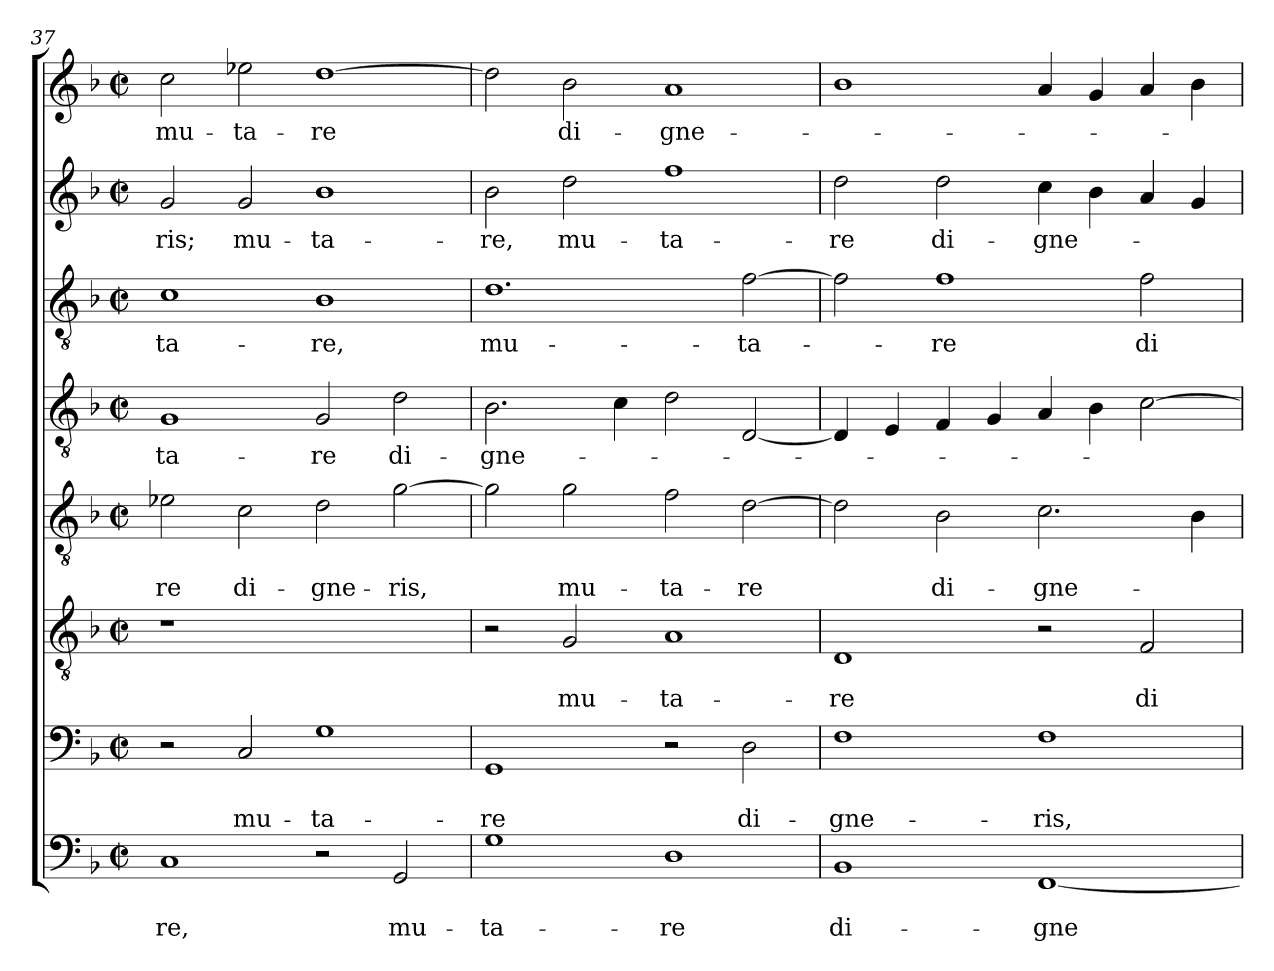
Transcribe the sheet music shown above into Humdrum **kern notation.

**kern	**text	**text	**kern	**text	**text	**kern	**text	**text	**kern	**text	**text	**kern	**text	**kern	**text	**kern	**text	**kern	**text
*part8	*part8	*part8	*part7	*part7	*part7	*part6	*part6	*part6	*part5	*part5	*part5	*part4	*part4	*part3	*part3	*part2	*part2	*part1	*part1
*staff8	*staff8	*staff8	*staff7	*staff7	*staff7	*staff6	*staff6	*staff6	*staff5	*staff5	*staff5	*staff4	*staff4	*staff3	*staff3	*staff2	*staff2	*staff1	*staff1
*clefF4	*	*	*clefF4	*	*	*clefGv2	*	*	*clefGv2	*	*	*clefGv2	*	*clefGv2	*	*clefG2	*	*clefG2	*
*k[b-]	*	*	*k[b-]	*	*	*k[b-]	*	*	*k[b-]	*	*	*k[b-]	*	*k[b-]	*	*k[b-]	*	*k[b-]	*
*F:	*	*	*F:	*	*	*F:	*	*	*F:	*	*	*F:	*	*F:	*	*F:	*	*F:	*
*M2/2	*	*	*M2/2	*	*	*M2/2	*	*	*M2/2	*	*	*M2/2	*	*M2/2	*	*M2/2	*	*M2/2	*
*met(c|)	*	*	*met(c|)	*	*	*met(c|)	*	*	*met(c|)	*	*	*met(c|)	*	*met(c|)	*	*met(c|)	*	*met(c|)	*
=37	=37	=37	=37	=37	=37	=37	=37	=37	=37	=37	=37	=37	=37	=37	=37	=37	=37	=37	=37
!	!	!LO:LY:b	!	!	!	!	!	!	!	!	!LO:LY:b	!	!LO:LY:b	!	!LO:LY:b	!	!LO:LY:b	!	!LO:LY:b
1C	.	-re,	2r	.	.	1r	.	.	2e-X\	.	-re	1G	-ta-	1c	-ta-	2g/	-ris;	2cc\	mu-
!	!	!	!	!	!LO:LY:b	!	!	!	!	!	!LO:LY:b	!	!	!	!	!	!LO:LY:b	!	!LO:LY:b
.	.	.	2C/	.	mu-	.	.	.	2c\	.	di-	.	.	.	.	2g/	mu-	2ee-X\	-ta-
!	!	!	!	!	!LO:LY:b	!	!	!	!	!	!LO:LY:b	!	!LO:LY:b	!	!LO:LY:b	!	!LO:LY:b	!	!LO:LY:b
2r	.	.	1G	.	-ta-	1ryy	.	.	2d\	.	-gne-	2G/	-re	1B-	-re,	1b-	-ta-	[1dd	-re
!	!	!LO:LY:b	!	!	!	!	!	!	!	!	!LO:LY:b	!	!LO:LY:b	!	!	!	!	!	!
2GG/	.	mu-	.	.	.	.	.	.	[2g\	.	-ris,	2d\	di-	.	.	.	.	.	.
=38	=38	=38	=38	=38	=38	=38	=38	=38	=38	=38	=38	=38	=38	=38	=38	=38	=38	=38	=38
!	!	!LO:LY:b	!	!	!LO:LY:b	!	!	!	!	!	!	!	!LO:LY:b	!	!LO:LY:b	!	!LO:LY:b	!	!
1G	.	-ta-	1GG	.	-re	2r	.	.	2g\]	.	.	2.B-\	-gne-	1.d	mu-	2b-\	-re,	2dd\]	.
!	!	!	!	!	!	!	!	!LO:LY:b	!	!	!LO:LY:b	!	!	!	!	!	!LO:LY:b	!	!LO:LY:b
.	.	.	.	.	.	2G/	.	mu-	2g\	.	mu-	.	.	.	.	2dd\	mu-	2b-\	di-
.	.	.	.	.	.	.	.	.	.	.	.	4c\	.	.	.	.	.	.	.
!	!	!LO:LY:b	!	!	!	!	!	!LO:LY:b	!	!	!LO:LY:b	!	!	!	!	!	!LO:LY:b	!	!LO:LY:b
1D	.	-re	2r	.	.	1A	.	-ta-	2f\	.	-ta-	2d\	.	.	.	1ff	-ta-	1a	-gne-
!	!	!	!	!	!LO:LY:b	!	!	!	!	!	!LO:LY:b	!	!	!	!LO:LY:b	!	!	!	!
.	.	.	2D\	.	di-	.	.	.	[2d\	.	-re	[2D/	.	[2f\	-ta-	.	.	.	.
=39	=39	=39	=39	=39	=39	=39	=39	=39	=39	=39	=39	=39	=39	=39	=39	=39	=39	=39	=39
!	!	!LO:LY:b	!	!	!LO:LY:b	!	!	!LO:LY:b	!	!	!	!	!	!	!	!	!LO:LY:b	!	!
1BB-	.	di-	1F	.	-gne-	1D	.	-re	2d\]	.	.	4D/]	.	2f\]	.	2dd\	-re	1b-	.
.	.	.	.	.	.	.	.	.	.	.	.	4E/	.	.	.	.	.	.	.
!	!	!	!	!	!	!	!	!	!	!	!LO:LY:b	!	!	!	!LO:LY:b	!	!LO:LY:b	!	!
.	.	.	.	.	.	.	.	.	2B-\	.	di-	4F/	.	1f	-re	2dd\	di-	.	.
.	.	.	.	.	.	.	.	.	.	.	.	4G/	.	.	.	.	.	.	.
!	!	!LO:LY:b	!	!	!LO:LY:b	!	!	!	!	!	!LO:LY:b	!	!	!	!	!	!LO:LY:b	!	!
[1FF	.	-gne-	1F	.	-ris,	2r	.	.	2.c\	.	-gne-	4A/	.	.	.	4cc\	-gne-	4a/	.
.	.	.	.	.	.	.	.	.	.	.	.	4B-\	.	.	.	4b-\	.	4g/	.
!	!	!	!	!	!	!	!	!LO:LY:b	!	!	!	!	!	!	!LO:LY:b	!	!	!	!
.	.	.	.	.	.	2F/	.	di-	.	.	.	[2c\	.	2f\	di-	4a/	.	4a/	.
.	.	.	.	.	.	.	.	.	4B-\	.	.	.	.	.	.	4g/	.	4b-\	.
=	=	=	=	=	=	=	=	=	=	=	=	=	=	=	=	=	=	=	=
*-	*-	*-	*-	*-	*-	*-	*-	*-	*-	*-	*-	*-	*-	*-	*-	*-	*-	*-	*-
